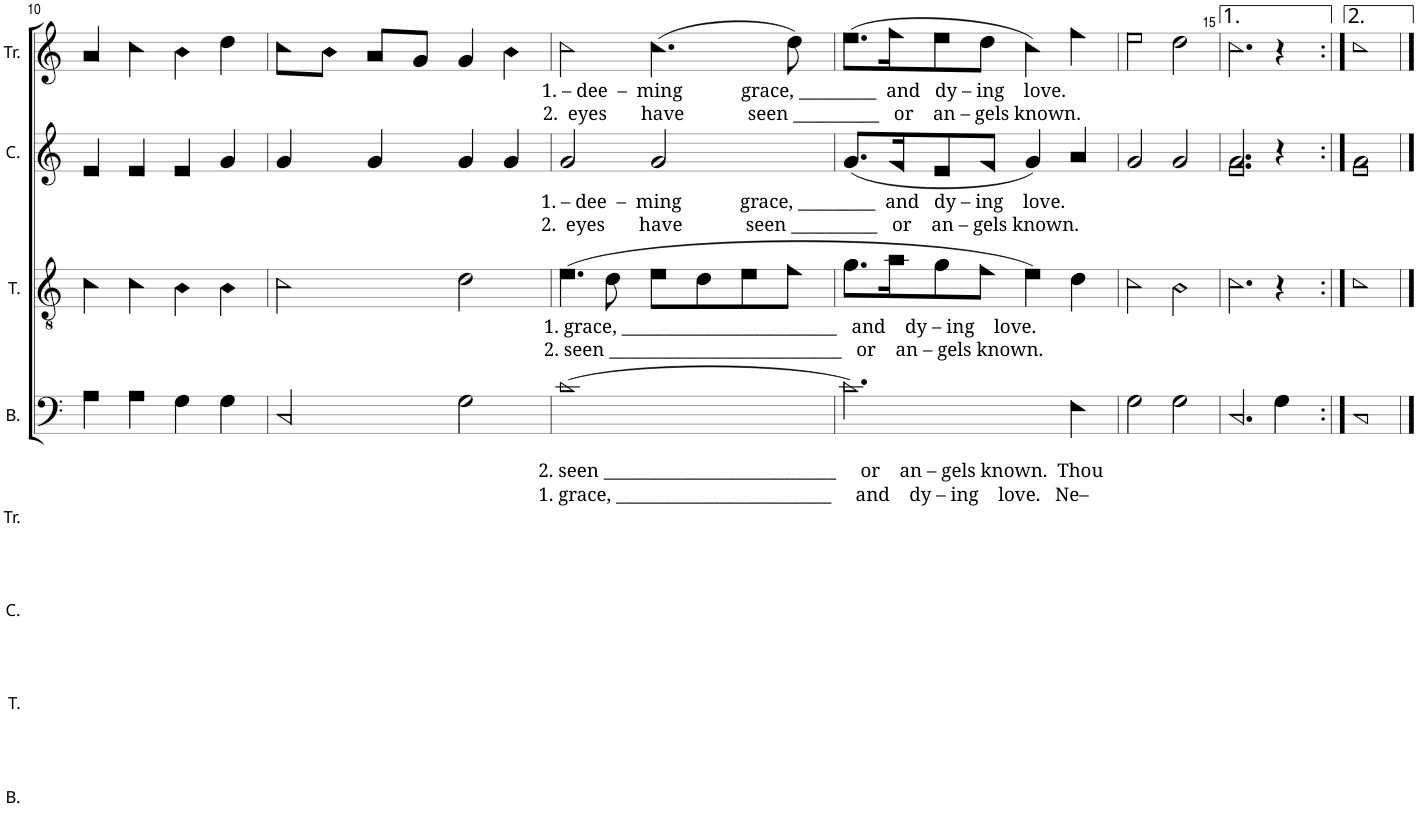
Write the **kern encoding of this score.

**kern	**kern	**kern	**kern
*part4	*part3	*part2	*part1
*staff4	*staff3	*staff2	*staff1
*I"B.	*I"T.	*I"C.	*I"Tr.
*I'B.	*I'T.	*I'C.	*I'Tr.
!!LO:PB:g=z
*clefF4	*clefGv2	*clefG2	*clefG2
*k[]	*k[]	*k[]	*k[]
*M2/2	*M2/2	*M2/2	*M2/2
*met(c|)	*met(c|)	*met(c|)	*met(c|)
=10	=10	=10	=10
4A!\	4c!\	4e!/	4a!/
4A!\	4c!\	4e!/	4cc!\
4G!\	4B!\	4e!/	4b!\
4G!\	4B!\	4g!/	4dd!\
=11	=11	=11	=11
2C!/	2c!\	4g!/	8cc!\L
.	.	.	8b!\J
.	.	4g!/	8a!/L
.	.	.	8g!/J
2G!\	2d!\	4g!/	4g!/
.	.	4g!/	4b!\
=12	=12	=12	=12
!	!	!	!LO:TX:b:t=1. – dee  –  ming            grace, _________  and   dy – ing    love.
!	!	!	!LO:TX:b:t=2.  eyes       have             seen __________   or    an – gels known.
!	!	!LO:TX:b:t=1. – dee  –  ming            grace, _________  and   dy – ing    love.	!
!	!	!LO:TX:b:t=2.  eyes       have             seen __________   or    an – gels known.	!
!	!LO:TX:b:t=1. grace, _________________________   and    dy – ing    love.	!	!
!	!LO:TX:b:t=2. seen ___________________________   or    an – gels known.	!	!
!LO:TX:b:t=2. seen ___________________________     or    an – gels known.  Thou	!	!	!
!LO:TX:b:t=1. grace, _________________________     and    dy – ing    love.   Ne–	!	!	!
[1c!	(4.e!\	2g!/	2cc!\
.	8d!\	.	.
.	8e!\L	2g!/	(4.cc!\
.	8d!\	.	.
.	8e!\	.	.
.	8f!\J	.	8dd!\)
=13	=13	=13	=13
2.c!\]	8.g!\L	(8.g!/L	(8.ee!\L
.	16a!\K	16f!/K	16ff!\K
.	8g!\	8e!/	8ee!\
.	8f!\J	8f!/J	8dd!\J
.	4e!\)	4g!/)	4cc!\)
4F!\	4d!\	4a!/	4ff!\
=14	=14	=14	=14
2G!\	2c!\	2g!/	2ee!\
2G!\	2B!\	2g!/	2dd!\
=15	=15	=15	=15
2.C!/	2.c!\	2.e!/ 2.g!/	2.cc!\
4G!\	4r	4r	4r
=16:|!	=16:|!	=16:|!	=16:|!
1C!	1c!	1e! 1g!	1cc!
==	==	==	==
*-	*-	*-	*-
